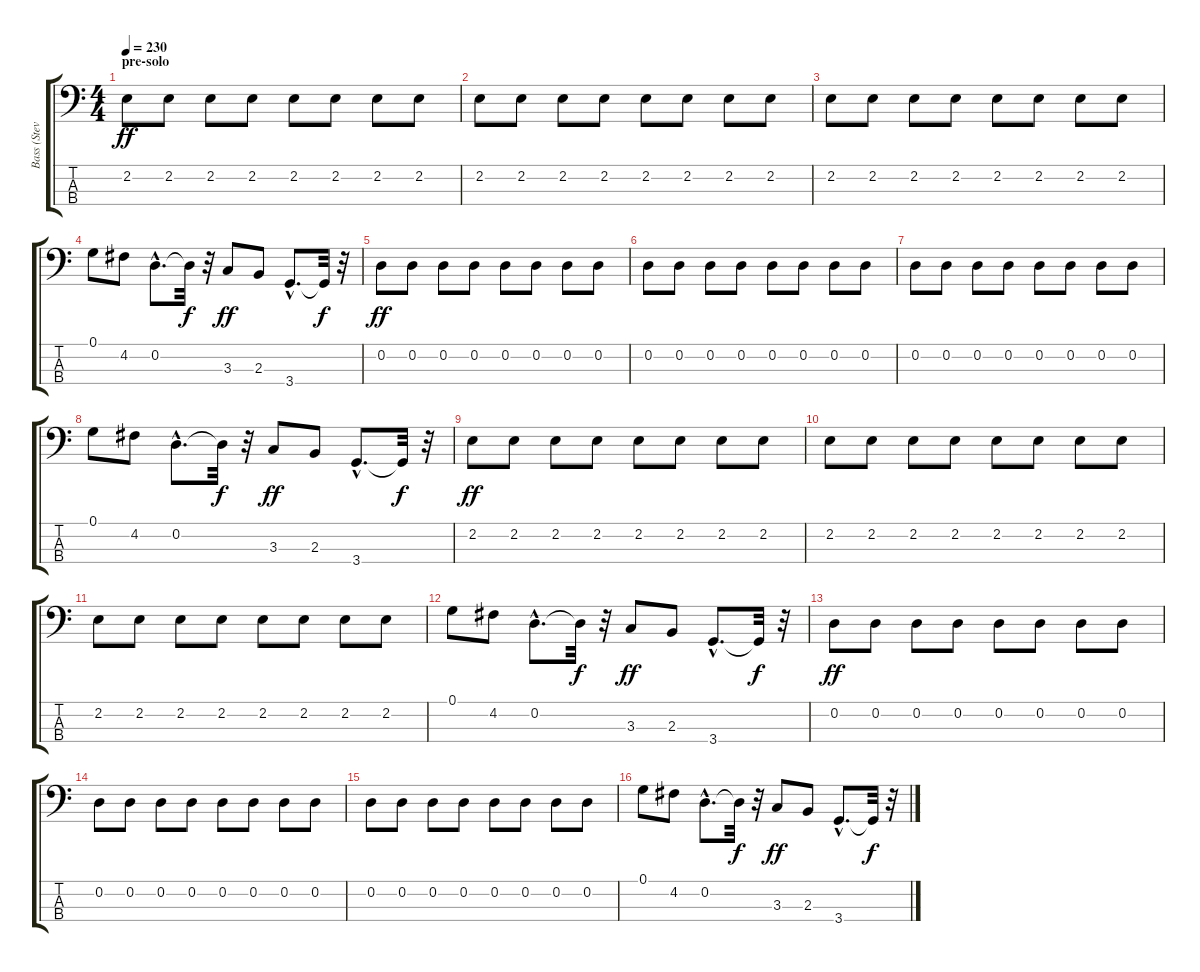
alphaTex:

\track ("Bass (Steve)" "Bass (Stev") {instrument electricbassfinger}
\staff {score tabs}
\tuning (G2 D2 A1 E1) {hide}
\ts (4 4)
\section ("" "pre-solo")
\tempo 230
\clef f4
\ks c
2.2.8{dy ff} 2.2.8 2.2.8 2.2.8 2.2.8 2.2.8 2.2.8 2.2.8 |
2.2.8 2.2.8 2.2.8 2.2.8 2.2.8 2.2.8 2.2.8 2.2.8 |
2.2.8 2.2.8 2.2.8 2.2.8 2.2.8 2.2.8 2.2.8 2.2.8 |
0.1.8 4.2.8 0.2{hac}.8{d} 0.2{t}.32{dy f} r.32 3.3.8{dy ff} 2.3.8 3.4{hac}.8{d} 3.4{t}.32{dy f} r.32 |
0.2.8{dy ff} 0.2.8 0.2.8 0.2.8 0.2.8 0.2.8 0.2.8 0.2.8 |
0.2.8 0.2.8 0.2.8 0.2.8 0.2.8 0.2.8 0.2.8 0.2.8 |
0.2.8 0.2.8 0.2.8 0.2.8 0.2.8 0.2.8 0.2.8 0.2.8 |
0.1.8 4.2.8 0.2{hac}.8{d} 0.2{t}.32{dy f} r.32 3.3.8{dy ff} 2.3.8 3.4{hac}.8{d} 3.4{t}.32{dy f} r.32 |
2.2.8{dy ff} 2.2.8 2.2.8 2.2.8 2.2.8 2.2.8 2.2.8 2.2.8 |
2.2.8 2.2.8 2.2.8 2.2.8 2.2.8 2.2.8 2.2.8 2.2.8 |
2.2.8 2.2.8 2.2.8 2.2.8 2.2.8 2.2.8 2.2.8 2.2.8 |
0.1.8 4.2.8 0.2{hac}.8{d} 0.2{t}.32{dy f} r.32 3.3.8{dy ff} 2.3.8 3.4{hac}.8{d} 3.4{t}.32{dy f} r.32 |
0.2.8{dy ff} 0.2.8 0.2.8 0.2.8 0.2.8 0.2.8 0.2.8 0.2.8 |
0.2.8 0.2.8 0.2.8 0.2.8 0.2.8 0.2.8 0.2.8 0.2.8 |
0.2.8 0.2.8 0.2.8 0.2.8 0.2.8 0.2.8 0.2.8 0.2.8 |
0.1.8 4.2.8 0.2{hac}.8{d} 0.2{t}.32{dy f} r.32 3.3.8{dy ff} 2.3.8 3.4{hac}.8{d} 3.4{t}.32{dy f} r.32
